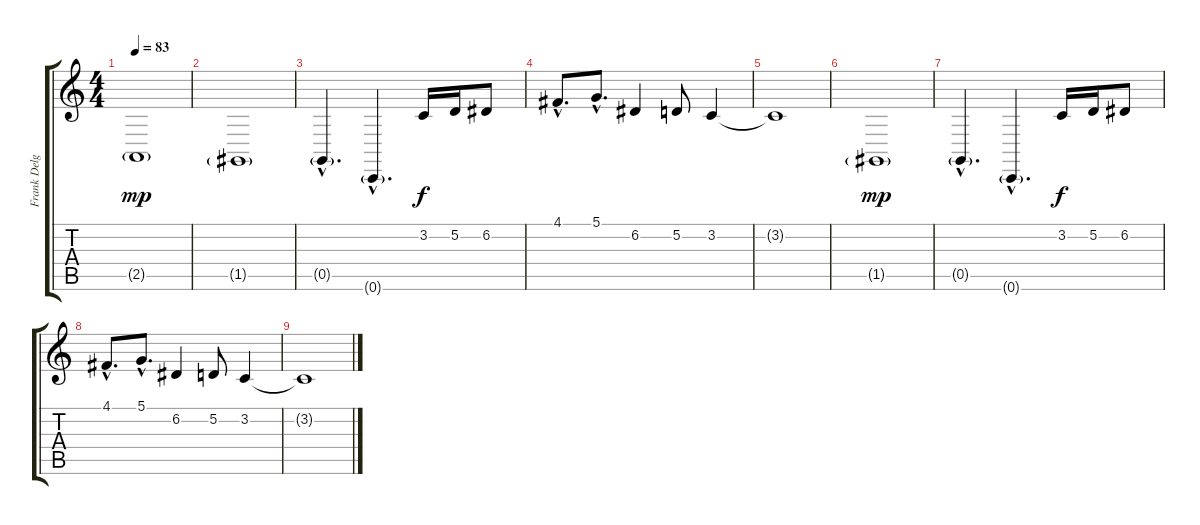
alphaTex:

\track ("Frank Delgado" "Frank Delg") {instrument sitar}
\staff {score tabs}
\tuning (D4 A3 F3 C3 G2 C2) {hide}
\ts (4 4)
\tempo 83
\clef g2
\ks c
2.5{g}.1{dy mp} |
1.5{g}.1 |
0.5{g hac}.4{d} 0.6{g hac}.4{d} 3.2.16{dy f} 5.2.16 6.2.8 |
4.1{hac}.8{d} 5.1{hac}.8{d} 6.2.4 5.2.8 3.2.4 |
3.2{t}.1 |
1.5{g}.1{dy mp} |
0.5{g hac}.4{d} 0.6{g hac}.4{d} 3.2.16{dy f} 5.2.16 6.2.8 |
4.1{hac}.8{d volume 0} 5.1{hac}.8{d} 6.2.4 5.2.8 3.2.4 |
3.2{t}.1
